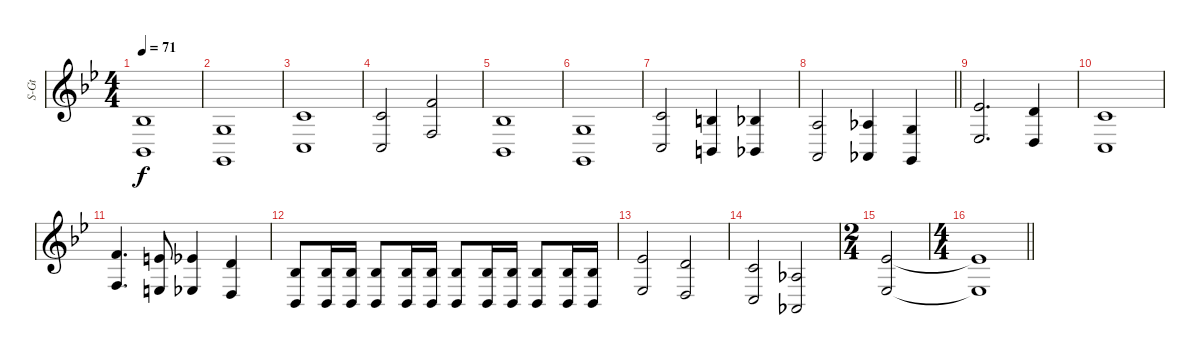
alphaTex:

\bracketExtendMode groupsimilarinstruments
\otherSystemsTrackNameOrientation horizontal
\track ("Piano (LH)" "S-Gt") {instrument acousticgrandpiano}
\staff {score}
\tuning (F2 C2 F1 C1 F0 C0)
\displaytranspose 12
\ts (4 4)
\tempo 71
\clef g2
\ks bb
(5.1{acc b} 5.3{acc b}).1{dy f} |
(2.1{acc forcenatural} 2.3{acc forcenatural}).1 |
(7.1{acc forcenatural} 0.2{acc forcenatural}).1 |
(7.1{acc forcenatural} 0.2{acc forcenatural}).2 (12.1{acc forcenatural} 12.3{acc forcenatural}).2 |
(10.2{acc b} 10.4{acc b}).1 |
(7.2{acc forcenatural} 7.4{acc forcenatural}).1 |
(7.1{acc forcenatural} 7.3{acc forcenatural}).2 (6.1{acc forcenatural} 6.3{acc forcenatural}).4 (5.1{acc b} 5.3{acc b}).4 |
\barLineRight lightlight
(4.1{acc forcenatural} 4.3{acc forcenatural}).2 (3.1{acc b} 3.3{acc b}).4 (2.1{acc forcenatural} 2.3{acc forcenatural}).4 |
(10.1{acc b} 10.3{acc b}).2{d} (9.1{acc forcenatural} 9.3{acc forcenatural}).4 |
(7.1{acc forcenatural} 7.3{acc forcenatural}).1 |
(12.1{acc forcenatural} 12.3{acc forcenatural}).4{d} (11.1{acc forcenatural} 11.3{acc forcenatural}).8 (10.1{acc b} 10.3{acc b}).4 (9.1{acc forcenatural} 9.3{acc forcenatural}).4 |
(10.2{acc b} 10.4{acc b}).8 (10.2{acc b} 10.4{acc b}).16 (10.2{acc b} 10.4{acc b}).16 (10.2{acc b} 10.4{acc b}).8 (10.2{acc b} 10.4{acc b}).16 (10.2{acc b} 10.4{acc b}).16 (10.2{acc b} 10.4{acc b}).8 (10.2{acc b} 10.4{acc b}).16 (10.2{acc b} 10.4{acc b}).16 (10.2{acc b} 10.4{acc b}).8 (10.2{acc b} 10.4{acc b}).16 (10.2{acc b} 10.4{acc b}).16 |
(10.1{acc b} 10.3{acc b}).2 (9.1{acc forcenatural} 9.3{acc forcenatural}).2 |
(7.1{acc forcenatural} 7.3{acc forcenatural}).2 (8.2{acc b} 8.4{acc b}).2 |
\ts (2 4)
(10.1{acc b} 10.3{acc b}).2 |
\ts (4 4)
\barLineRight lightlight
(10.1{t acc b} 10.3{t acc b}).1
